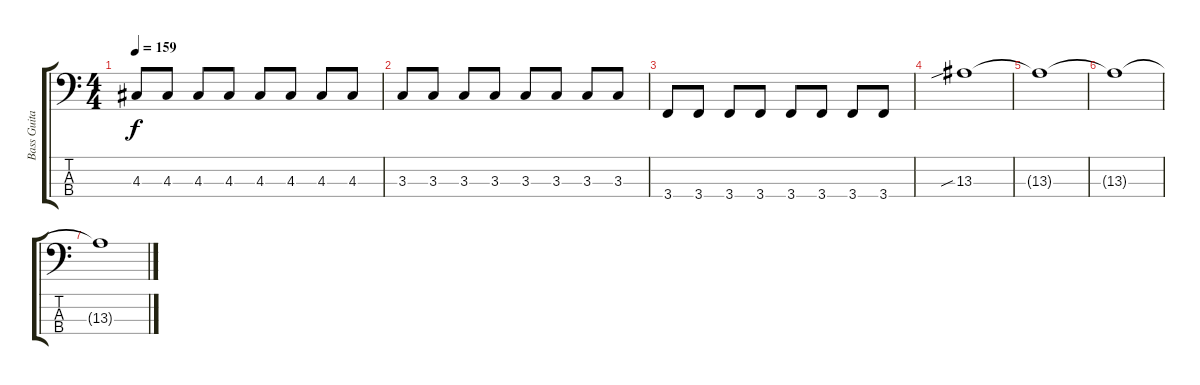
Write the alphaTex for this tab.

\track ("Bass Guitar" "Bass Guita") {instrument electricbassfinger}
\staff {score tabs}
\tuning (G2 D2 A1 D1) {hide}
\ts (4 4)
\tempo 159
\clef f4
\ks c
4.3.8{dy f} 4.3.8 4.3.8 4.3.8 4.3.8 4.3.8 4.3.8 4.3.8 |
3.3.8 3.3.8 3.3.8 3.3.8 3.3.8 3.3.8 3.3.8 3.3.8 |
3.4.8 3.4.8 3.4.8 3.4.8 3.4.8 3.4.8 3.4.8 3.4.8 |
13.3{sib}.1{volume 0} |
13.3{t}.1 |
13.3{t}.1 |
13.3{t}.1
